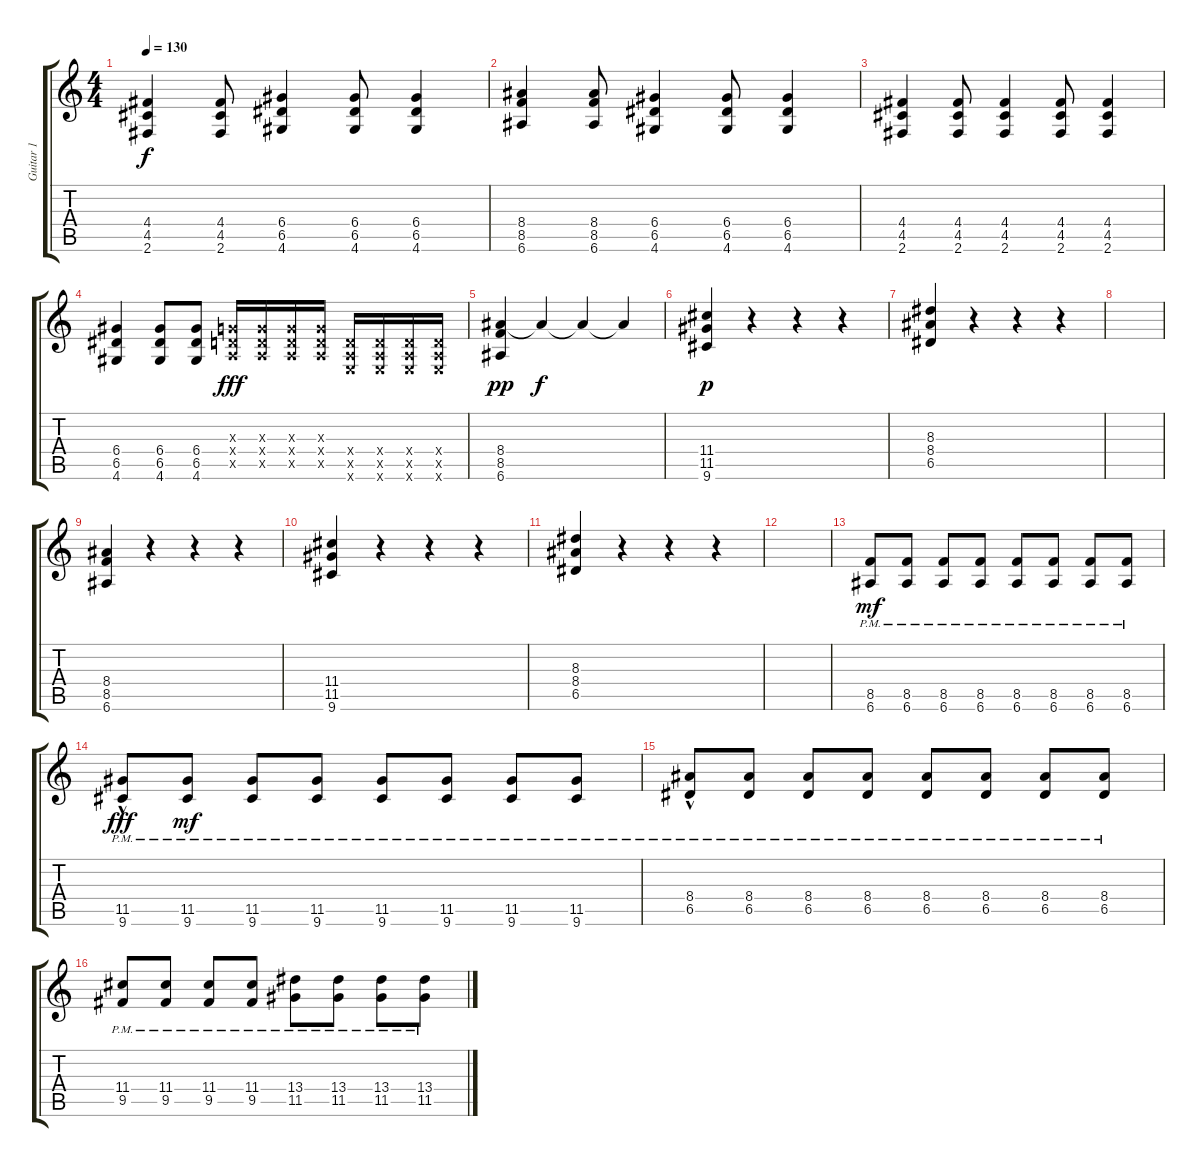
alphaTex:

\track ("Guitar 1" "Guitar 1") {instrument distortionguitar}
\staff {score tabs}
\tuning (E4 B3 G3 D3 A2 E2) {hide}
\ts (4 4)
\tempo 130
\clef g2
\ks c
(4.4 4.5 2.6).4{dy f} (4.4 4.5 2.6).8 (6.4 6.5 4.6).4 (6.4 6.5 4.6).8 (6.4 6.5 4.6).4 |
(8.4 8.5 6.6).4 (8.4 8.5 6.6).8 (6.4 6.5 4.6).4 (6.4 6.5 4.6).8 (6.4 6.5 4.6).4 |
(4.4 4.5 2.6).4 (4.4 4.5 2.6).8 (4.4 4.5 2.6).4 (4.4 4.5 2.6).8 (4.4 4.5 2.6).4 |
(6.4 6.5 4.6).4 (6.4 6.5 4.6).8 (6.4 6.5 4.6).8 (0.3{x} 0.4{x} 0.5{x}).16{dy fff} (0.3{x} 0.4{x} 0.5{x}).16 (0.3{x} 0.4{x} 0.5{x}).16 (0.3{x} 0.4{x} 0.5{x}).16 (0.4{x} 0.5{x} 0.6{x}).16 (0.4{x} 0.5{x} 0.6{x}).16 (0.4{x} 0.5{x} 0.6{x}).16 (0.4{x} 0.5{x} 0.6{x}).16 |
(8.4 8.5 6.6).4{dy pp} 8.4{t}.4{dy f} 8.4{t}.4 8.4{t}.4 |
(11.4 11.5 9.6).4{dy p} r.4 r.4 r.4 |
(8.3 8.4 6.5).4 r.4 r.4 r.4 |
|
(8.4 8.5 6.6).4 r.4 r.4 r.4 |
(11.4 11.5 9.6).4 r.4 r.4 r.4 |
(8.3 8.4 6.5).4 r.4 r.4 r.4 |
|
(8.5{pm} 6.6{pm}).8{dy mf} (8.5{pm} 6.6{pm}).8 (8.5{pm} 6.6{pm}).8 (8.5{pm} 6.6{pm}).8 (8.5{pm} 6.6{pm}).8 (8.5{pm} 6.6{pm}).8 (8.5{pm} 6.6{pm}).8 (8.5{pm} 6.6{pm}).8 |
(11.5{hac pm} 9.6{pm}).8{dy fff} (11.5{pm} 9.6{pm}).8{dy mf} (11.5{pm} 9.6{pm}).8 (11.5{pm} 9.6{pm}).8 (11.5{pm} 9.6{pm}).8 (11.5{pm} 9.6{pm}).8 (11.5{pm} 9.6{pm}).8 (11.5{pm} 9.6{pm}).8 |
(8.4{hac pm} 6.5{hac pm}).8 (8.4{pm} 6.5{pm}).8 (8.4{pm} 6.5{pm}).8 (8.4{pm} 6.5{pm}).8 (8.4{pm} 6.5{pm}).8 (8.4{pm} 6.5{pm}).8 (8.4{pm} 6.5{pm}).8 (8.4{pm} 6.5).8 |
(11.4{pm} 9.5{pm}).8 (11.4{pm} 9.5{pm}).8 (11.4{pm} 9.5{pm}).8 (11.4{pm} 9.5{pm}).8 (13.4{pm} 11.5{pm}).8 (13.4{pm} 11.5{pm}).8 (13.4{pm} 11.5{pm}).8 (13.4{pm} 11.5{pm}).8
